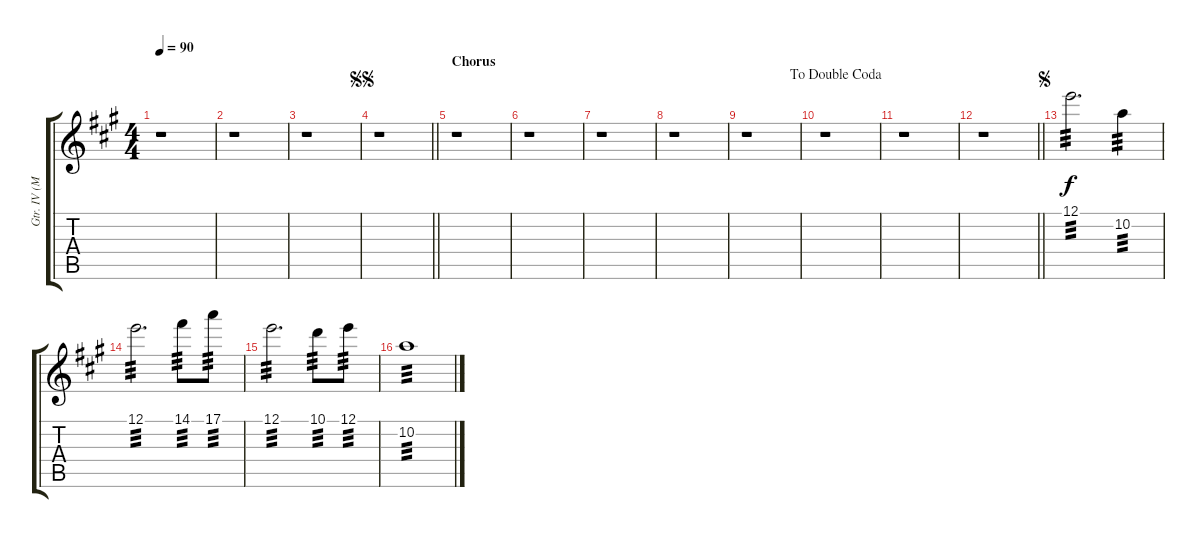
\track ("Gtr. IV (Mandolin arr. for Guitar)" "Gtr. IV (M") {instrument acousticguitarsteel}
\staff {score tabs}
\tuning (E4 B3 G3 D3 A2 E2) {hide}
\ts (4 4)
\tempo 90
\clef g2
\ks a
r.1{dy f} |
r.1 |
r.1 |
\jump segnosegno
\barLineRight lightlight
r.1 |
\section ("" "Chorus")
r.1 |
r.1 |
r.1 |
r.1 |
r.1 |
\jump dadoublecoda
r.1 |
r.1 |
\barLineRight lightlight
r.1 |
\jump segno
12.1.2{d tp 3} 10.2.4{tp 3} |
12.1.2{d tp 3} 14.1.8{tp 3} 17.1.8{tp 3} |
12.1.2{d tp 3} 10.1.8{tp 3} 12.1.8{tp 3} |
10.2.1{tp 3}
